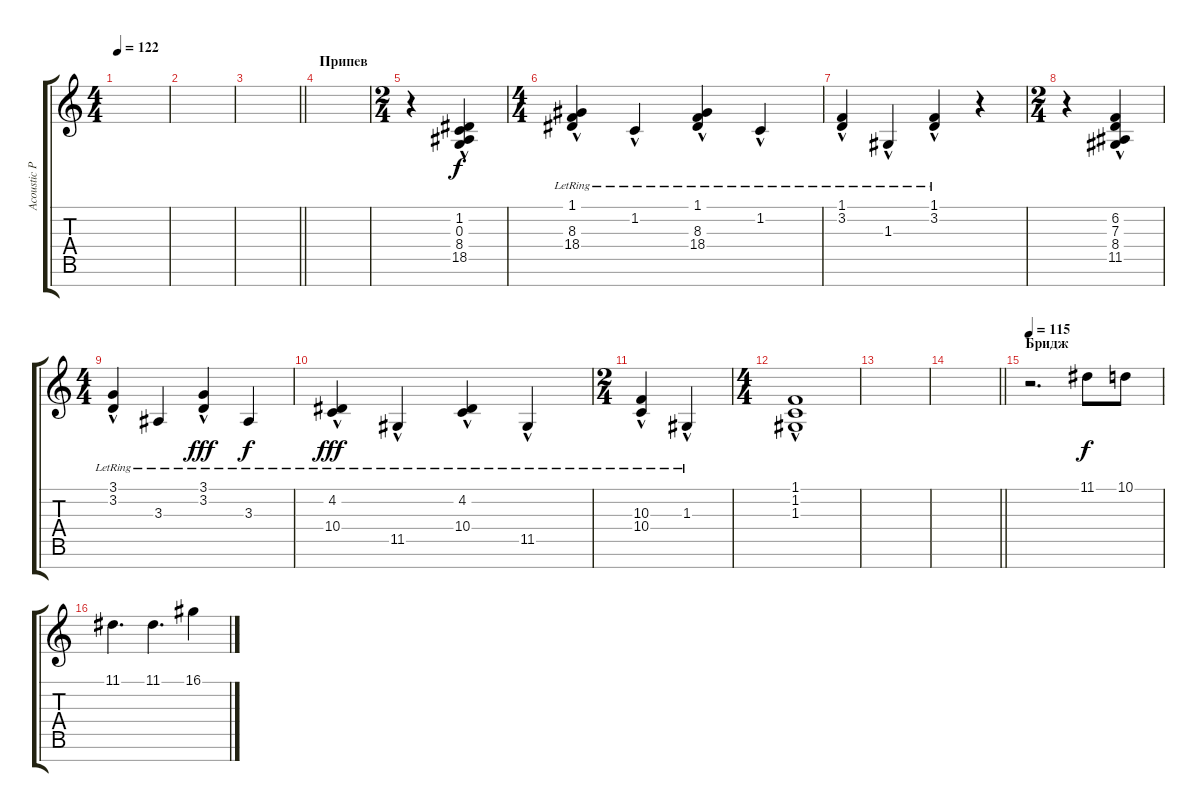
\track ("Acoustic Piano (Staff 1)" "Acoustic P") {instrument brightacousticpiano}
\staff {score tabs}
\tuning (E4 B3 G3 D3 A2 E2 B1) {hide}
\ts (4 4)
\tempo 122
\clef g2
\ks c
|
|
\barLineRight lightlight
|
\section ("" "Припев")
|
\ts (2 4)
r.4 (1.2{hac} 0.3{hac} 8.4{hac} 18.5{hac}).4 |
\ts (4 4)
(1.1{hac lr} 8.3{hac lr} 18.4{hac lr}).4 1.2{hac lr}.4 (1.1{hac lr} 8.3{hac lr} 18.4{hac lr}).4 1.2{hac lr}.4 |
(1.1{hac lr} 3.2{hac lr}).4 1.3{hac lr}.4 (1.1{hac lr} 3.2{hac lr}).4 r.4 |
\ts (2 4)
r.4 (6.2{hac} 7.3{hac} 8.4{hac} 11.5{hac}).4 |
\ts (4 4)
(3.1{hac lr} 3.2{hac lr}).4 3.3{lr}.4{dy f} (3.1{hac lr} 3.2{hac lr}).4{dy fff} 3.3{lr}.4{dy f} |
(4.2{hac lr} 10.4{hac lr}).4{dy fff} 11.5{hac lr}.4 (4.2{hac lr} 10.4{hac lr}).4 11.5{hac lr}.4 |
\ts (2 4)
(10.3{hac lr} 10.4{hac lr}).4 1.3{hac lr}.4 |
\ts (4 4)
(1.1{hac} 1.2{hac} 1.3{hac}).1 |
|
\barLineRight lightlight
|
\section ("" "Бридж")
\tempo 115
r.2{d} 11.1.8{dy f} 10.1.8 |
11.1.4{d} 11.1.4{d} 16.1.4
